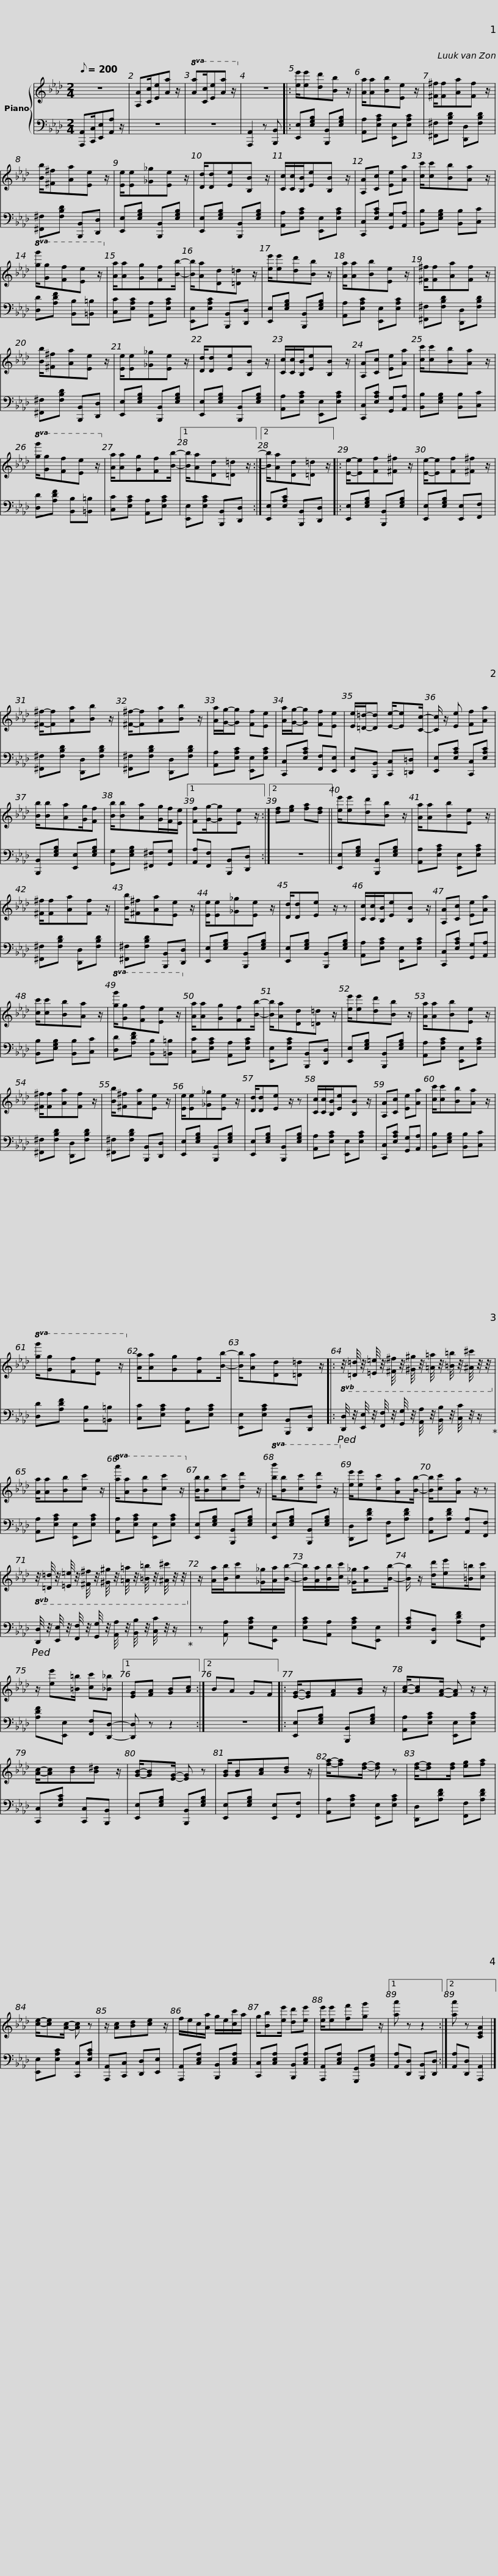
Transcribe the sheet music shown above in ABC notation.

X:1
%%score { 1 | 2 }
L:1/8
Q:1/8=200
M:2/4
I:linebreak $
K:Ab
V:1 treble
V:2 bass
V:1
 z4 | [A,A][Cc]/[Ee][Aa] z/ |!8va(! [Aa][cc']/[ee'][aa'] z/!8va)! | z4 |: [ee']/[ee'][dd'][Bb] z/ | %5
 [Aa]/[Aa][Bb][Ee] z/ |$ [^F^f]/[Ff][Aa][Ff] z/ | [Bb]/[^F^f][Aa][Ee] z/ | [Ee]/[Ee][_G_g][Ee] z/ | [Dd]/[Dd][Ee][B,B] z/ | %10
 [Cc]/[Cc]/[B,B]/[Ee][B,B] z/ |$ [A,A][Cc] [Ee][Aa] | [cc']/[cc'][Bb][Aa] z/ |!8va(! [gg']/[gg'][ff'][ee'] z/!8va)! | [Aa]/[Aa][Gg][Ff][Bb]/- | %15
 [Bb]/[Aa][Dd][=D=d] z/ | [ee']/[ee'][dd'][Bb] z/ |$ [Aa]/[Aa][Bb][Ee] z/ | [^F^f]/[Ff][Aa][Ff] z/ | [Bb]/[^F^f][Aa][Ee] z/ | %20
 [Ee]/[Ee][_G_g][Ee] z/ | [Dd]/[Dd][Ee][B,B] z/ |$ [Cc]/[Cc]/[B,B]/[Ee][B,B] z/ | [A,A][Cc] [Ee][Aa] | [cc']/[cc'][Bb][Aa] z/ | %25
!8va(! [gg']/[gg'][ff'][ee'] z/!8va)! | [Aa]/[Aa][Gg][Ff][Bb]/- |1$ [Bb]/[Aa][Dd][=D=d] z/ :|2 [Bb]/[Aa][Dd][=D=d] z/ |: [Ee]/-[Ee][Ff][^F^f] z/ | %30
 [Ee]/-[Ee][Ff][^F^f] z/ | [^F^f]/-[Ff][Aa][Bb] z/ |$ [^F^f]/-[Ff][Aa][Bb] z/ | [Aa]/[Gg]/-[Gg] [Ff][Ee] | [Aa]/[Gg]/-[Gg] [Ff][Ee] | %35
 [Ee]/[=D=d]/-[Dd] [Ee]/-[Ee][Cc]/- | [Cc]/ z/ [Ee] [Ff][Aa] | [Bb]/[Bb][Aa][Gg]/[Ff] |$ [Bb]/[Bb][Aa][Gg]/[Ff]/[Ee]/ |1 [Ff][Gg]/-[Gg][Ee] z/ :|2 %40
 [df][eg] [fa][df] || [ee']/[ee'][dd'][Bb] z/ | [Aa]/[Aa][Bb][Ee] z/ | [^F^f]/[Ff][Aa][Ff] z/ |$ [Bb]/[^F^f][Aa][Ee] z/ | %45
 [Ee]/[Ee][_G_g][Ee] z/ | [Dd]/[Dd][Ee] z/ z | [Cc]/[Cc]/[B,B]/[Ee][B,B] z/ | [A,A][Cc] [Ee][Aa] | [cc']/[cc'][Bb][Aa] z/ |$ %50
!8va(! [gg']/[gg'][ff'][ee'] z/!8va)! | [Aa]/[Aa][Gg][Ff][Bb]/- | [Bb]/[Aa][Dd][=D=d] z/ | [ee']/[ee'][dd'][Bb] z/ | [Aa]/[Aa][Bb][Ee] z/ |$ %55
 [^F^f]/[Ff][Aa][Ff] z/ | [Bb]/[^F^f][Aa][Ee] z/ | [Ee]/[Ee][_G_g][Ee] z/ | [Dd]/[Dd][Ee] z/ z | [Cc]/[Cc]/[B,B]/[Ee][B,B] z/ | %60
 [A,A][Cc] [Ee][Aa] |$ [cc']/[cc'][Bb][Aa] z/ |!8va(! [gg']/[gg'][ff'][ee'] z/!8va)! | [Aa]/[Aa][Gg][Ff][Bb]/- | [Bb]/[Aa][Dd][=D=d] z/ |:$ %65
!8vb(! z/4 [=D,=D]/4 z/4 [=E,=E]/4 z/4 [^F,^F]/4 z/4 [^G,^G]/4 z/4 [=A,=A]/4 z/4 [=B,=B]/4 z/4 [^A,^c]/4 z/4 z/4!8vb)! | [Aa]/[Aa][Bb][cc'] z/ |!8va(! [aa']/[aa'][bb'][c'c''] z/!8va)! |$ [Bb]/[Bb][cc'][dd'] z/ |!8va(! [bb']/[bb'][c'c''][d'd''] z/!8va)! | %70
 [ee']/[ee'][cc'][Aa][Bb]/- | [Bb]/[cc'][Aa] z/ z |$!8vb(! z/4 [=D,=D]/4 z/4 [=E,=E]/4 z/4 [^F,^F]/4 z/4 [^G,^G]/4 z/4 [=A,=A]/4 z/4 [=B,=B]/4 z/4 [^A,^c]/4 z/4 z/4!8vb)! | z/ [Aa]/[Bb]/[cc'][_G_g]/[Aa]/[Bb]/- | [Bb]/[Aa]/[Bb]/[cc']/ [_G_g]/[Aa][Bb]/- |$ %75
 [Bb]/ z/ [dd']/[ee'][=B=b]/[cc'] | z/ [ee'][=B=b]/ [cc'][_B_b] |1 [EG][FA] [GB][Ac] :|2 BA GF |: [EG]/-[EG][FA][GB] z/ | %80
 [Ac]/-[Ac][FA]/- [FA] z/ z/ |$ [Ac]/-[Ac][Bd][B^d] z/ | [GB]/-[GB][EG]/- [EG] z | [GB]/[GB][Ac][Bd] z/ | [fa]/-[fa][df]/- [df] z | %85
 [df]/-[df][df]/ [eg][fa] |$ [ce]/-[ce][Ac]/- [Ac] z | z/ [Ac][Bd][ce] z/ | f/e/c/[Aa]/ g/e/[cc']/a/ | g/[Bb][ee']/ [dd'][ee'] | %90
 [ee']/[ee'][ff'][gg'] z/ |1 [aa'] z z2 :|2$ [aa'] z [CEA]2 |] %93
V:2
 [A,,,A,,][C,,C,]/[E,,E,][A,,A,] z/ | z4 | z4 | [A,,,A,,]2 z [B,,,B,,] |: [E,,E,][E,G,B,] [B,,,B,,][E,G,B,] | %5
 [A,,A,][E,A,C] [E,,E,][E,A,C] |$ [^F,,^F,][F,B,D] [D,,D,][F,B,D] | [^F,,^F,][F,B,D] [B,,,B,,][D,,D,] | [E,,E,][E,G,B,] [B,,,B,,][E,G,B,] | [E,,E,][E,G,B,] [B,,,B,,][E,G,B,] | %10
 [A,,A,][E,A,C] [E,,E,][E,A,C] |$ [C,,C,][E,A,C] [G,,G,][A,,A,] | [B,,B,][E,G,B,] [B,,B,][C,C] | [D,D][A,DF] [B,,B,][=B,,=B,] | [C,C][E,A,C] [A,,A,][E,A,C] | %15
 [E,,E,][E,A,C] [B,,,B,,][D,,D,] | [E,,E,][E,G,B,] [B,,,B,,][E,G,B,] |$ [A,,A,][E,A,C] [E,,E,][E,A,C] | [^F,,^F,][F,B,D] [D,,D,][F,B,D] | [^F,,^F,][F,B,D] [B,,,B,,][D,,D,] | %20
 [E,,E,][E,G,B,] [B,,,B,,][E,G,B,] | [E,,E,][E,G,B,] [B,,,B,,][E,G,B,] |$ [A,,A,][E,A,C] [E,,E,][E,A,C] | [C,,C,][E,A,C] [G,,G,][A,,A,] | [B,,B,][E,G,B,] [B,,B,][C,C] | %25
 [D,D][A,DF] [B,,B,][=B,,=B,] | [C,C][E,A,C] [A,,A,][E,A,C] |1$ [E,,E,][E,A,C] [B,,,B,,][D,,D,] :|2 [E,,E,][E,A,C] [B,,,B,,][D,,D,] |: [E,,E,][E,G,B,] [B,,,B,,][E,G,B,] | %30
 [E,,E,][E,G,B,] [E,,E,][F,,F,] | [^F,,^F,][F,B,D] [D,,D,][F,B,D] |$ [^F,,^F,][F,B,D] [D,,D,][F,B,D] | [A,,A,][E,A,C] [E,,E,][E,A,C] | [C,,C,][E,A,C] [F,,F,][E,,E,] | %35
 [E,,E,][B,,,B,,] [C,,C,][=D,,=D,] | [E,,E,][E,A,C] [C,,C,][E,A,C] | [B,,,B,,][E,G,B,] [E,,E,][E,G,B,] |$ [G,,G,][E,G,B,] [^F,,^F,][G,,G,] |1 [A,,A,][F,,F,] [B,,,B,,][D,,D,] :|2 %40
 z4 || [E,,E,][E,G,B,] [B,,,B,,][E,G,B,] | [A,,A,][E,A,C] [E,,E,][E,A,C] | [^F,,^F,][F,B,D] [D,,D,][F,B,D] |$ [^F,,^F,][F,B,D] [B,,,B,,][D,,D,] | %45
 [E,,E,][E,G,B,] [B,,,B,,][E,G,B,] | [E,,E,][E,G,B,] [B,,,B,,][E,G,B,] | [A,,A,][E,A,C] [E,,E,][E,A,C] | [C,,C,][E,A,C] [G,,G,][A,,A,] | [B,,B,][E,G,B,] [B,,B,][C,C] |$ %50
 [D,D][A,DF] [B,,B,][=B,,=B,] | [C,C][E,A,C] [A,,A,][E,A,C] | [E,,E,][E,A,C] [B,,,B,,][D,,D,] | [E,,E,][E,G,B,] [B,,,B,,][E,G,B,] | [A,,A,][E,A,C] [E,,E,][E,A,C] |$ %55
 [^F,,^F,][F,B,D] [D,,D,][F,B,D] | [^F,,^F,][F,B,D] [B,,,B,,][D,,D,] | [E,,E,][E,G,B,] [B,,,B,,][E,G,B,] | [E,,E,][E,G,B,] [B,,,B,,][E,G,B,] | [A,,A,][E,A,C] [E,,E,][E,A,C] | %60
 [C,,C,][E,A,C] [G,,G,][A,,A,] |$ [B,,B,][E,G,B,] [B,,B,][C,C] | [D,D][A,DF] [B,,B,][=B,,=B,] | [C,C][E,A,C] [A,,A,][E,A,C] | [E,,E,][E,A,C] [B,,,B,,][D,,D,] |:$ %65
!ped! [D,,D,]/4 z/4 [E,,E,]/4 z/4 [F,,F,]/4 z/4 [G,,G,]/4 z/4 [A,,A,]/4 z/4 [B,,B,]/4 z/4 [C,C]/4 z/4 z/!ped-up! | [A,,A,][E,A,C] [E,,E,][E,A,C] | [A,,A,][E,A,C] [E,,E,][E,A,C] |$ [E,,E,][E,G,B,] [B,,,B,,][E,G,B,] | [E,,E,][E,G,B,] [B,,,B,,][E,G,B,] | %70
 [D,,D,][A,DF] [F,,F,][A,DF] | [A,,A,][A,DF] [A,,A,][F,,F,] |$!ped! [D,,D,]/4 z/4 [E,,E,]/4 z/4 [F,,F,]/4 z/4 [G,,G,]/4 z/4 [A,,A,]/4 z/4 [B,,B,]/4 z/4 [C,C]/4 z/4 z/!ped-up! | z [A,,A,] [E,A,C][E,,E,] | [E,A,C][A,,A,] [E,A,C][E,,E,] |$ %75
 [E,A,C][D,,D,] [A,DF][F,,F,] | [A,DF][E,,E,] [F,,F,][D,,D,]- |1 [D,,D,] z z2 :|2 z4 |: [E,,E,][E,G,B,] [B,,,B,,][E,G,B,] | %80
 [A,,A,][E,A,C] [E,,E,][E,A,C] |$ [C,,C,][E,A,C] [C,,C,][B,,,B,,] | [E,,E,][E,G,B,] [B,,,B,,][E,G,B,] | [E,,E,][E,G,B,] [E,,E,][F,,F,] | [A,,A,][E,A,C] [E,,E,][E,A,C] | %85
 [D,,D,][A,DF] [F,,F,][A,DF] |$ [E,,E,][E,A,C] [C,,C,][E,A,C] | [A,,,A,,][C,,C,] [D,,D,][E,,E,] | [A,,,A,,][C,E,A,] [B,,,B,,][C,E,A,] | [C,,C,][C,E,A,] [B,,,B,,][C,E,A,] | %90
 [A,,,A,,][C,E,A,] [G,,,G,,][B,,E,G,] |1 [A,,A,][D,,D,] [B,,,B,,][D,,D,] :|2$ [A,,A,][D,,D,] [A,,,A,,]2 |] %93
